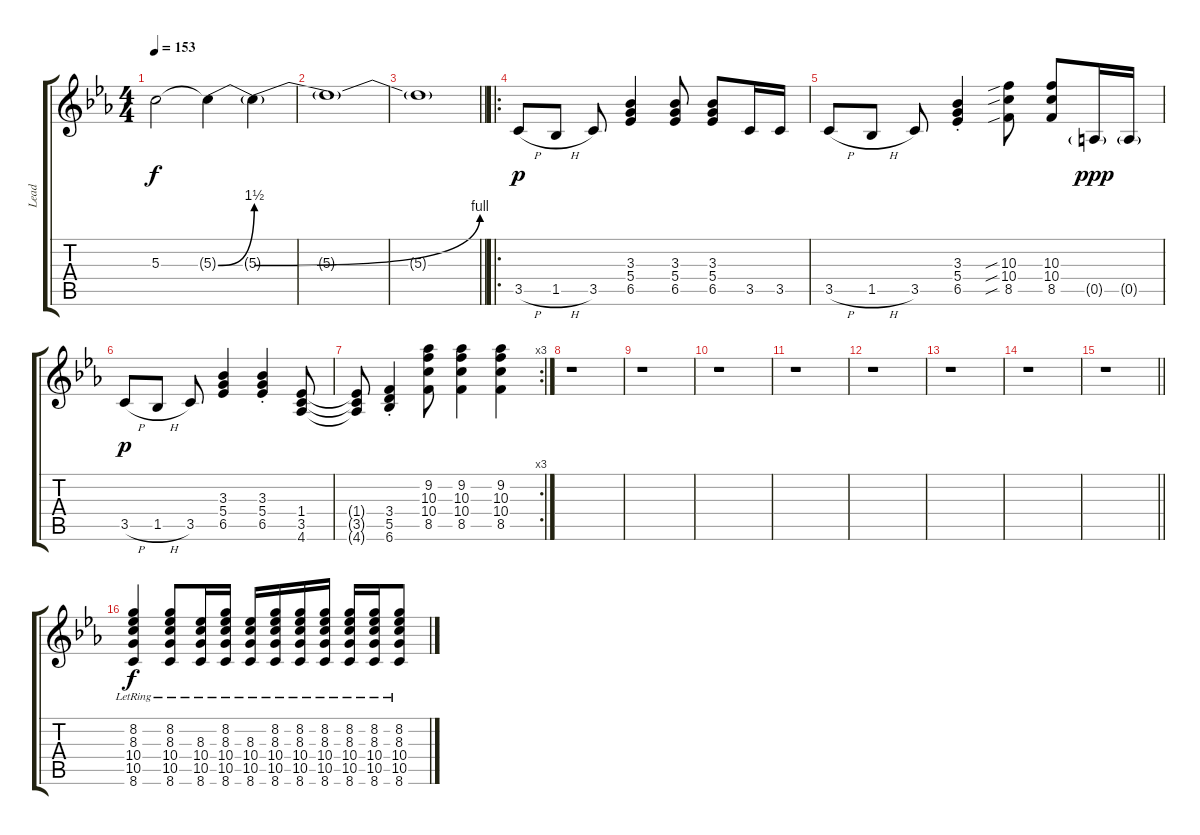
\track ("Lead" "Lead") {instrument overdrivenguitar}
\staff {score tabs}
\tuning (E4 B3 G3 D3 A2 E2) {hide}
\ts (4 4)
\tempo 153
\clef g2
\ks eb
5.3{t}.2{dy f} 5.3{be (bend 0 0 60 6) t}.4 5.3{be (bend 0 0 60 4) t}.4 |
5.3{t}.1 |
\barLineRight lightlight
5.3{t}.1 |
\ro
3.5{h}.8{dy p} 1.5{h}.8 3.5.8 (3.3 5.4 6.5).4 (3.3 5.4 6.5).8 (3.3 5.4 6.5).8 3.5.16 3.5.16 |
3.5{h}.8 1.5{h}.8 3.5.8 (3.3{st} 5.4{st} 6.5{st}).4 (10.3{sib} 10.4{sib} 8.5{sib}).8 (10.3 10.4 8.5).8 0.5{g}.16{dy ppp} 0.5{g}.16 |
3.5{h}.8{dy p} 1.5{h}.8 3.5.8 (3.3 5.4 6.5).4 (3.3{st} 5.4{st} 6.5{st}).4 (1.4 3.5 4.6).8 |
\rc 3
(1.4{t} 3.5{t} 4.6{t}).8 (3.4{st} 5.5{st} 6.6{st}).4 (9.2 10.3 10.4 8.5).8 (9.2 10.3 10.4 8.5).4 (9.2 10.3 10.4 8.5).4 |
r.1 |
r.1 |
r.1 |
r.1 |
r.1 |
r.1 |
r.1 |
\barLineRight lightlight
r.1 |
(8.2{lr} 8.3{lr} 10.4{lr} 10.5{lr} 8.6{lr}).4{dy f} (8.2{lr} 8.3{lr} 10.4{lr} 10.5{lr} 8.6{lr}).8 (8.3{lr} 10.4{lr} 10.5{lr} 8.6{lr}).16 (8.2{lr} 8.3{lr} 10.4{lr} 10.5{lr} 8.6{lr}).16 (8.3{lr} 10.4{lr} 10.5{lr} 8.6{lr}).16 (8.2{lr} 8.3{lr} 10.4{lr} 10.5{lr} 8.6{lr}).16 (8.2{lr} 8.3{lr} 10.4{lr} 10.5{lr} 8.6{lr}).16 (8.2{lr} 8.3{lr} 10.4{lr} 10.5{lr} 8.6{lr}).16 (8.2{lr} 8.3{lr} 10.4{lr} 10.5{lr} 8.6{lr}).16 (8.2{lr} 8.3{lr} 10.4{lr} 10.5{lr} 8.6{lr}).16 (8.2{lr} 8.3{lr} 10.4{lr} 10.5{lr} 8.6{lr}).8
